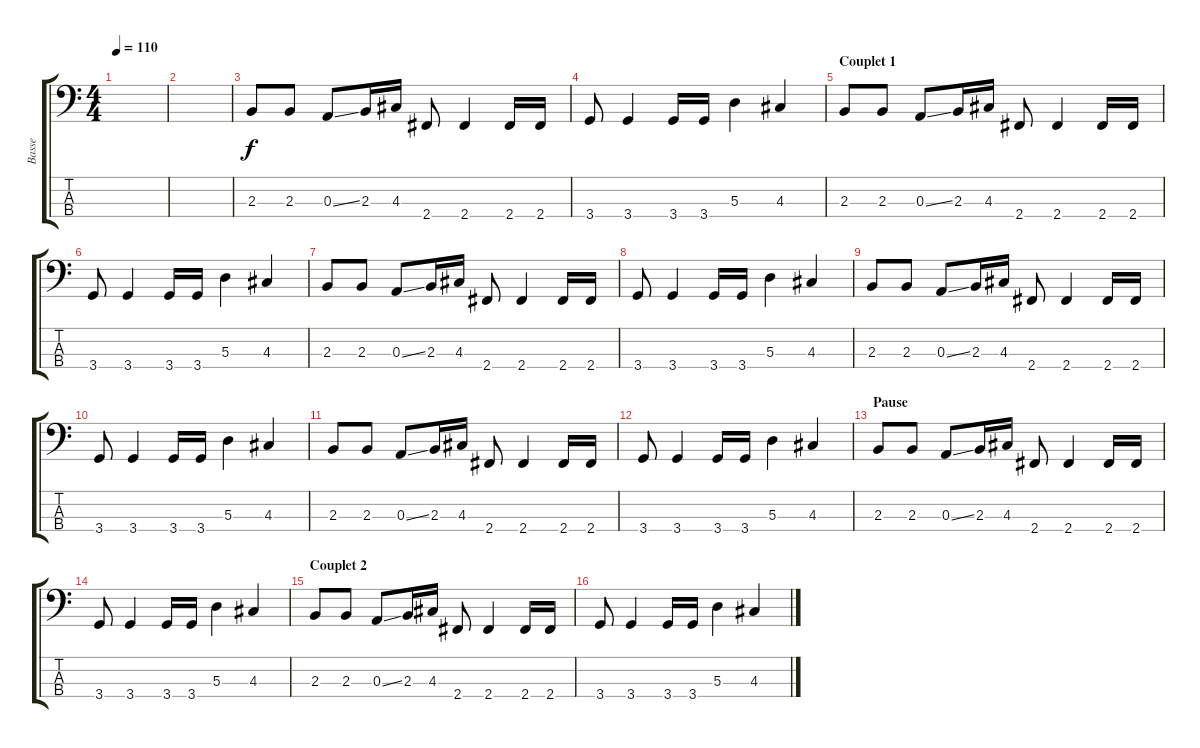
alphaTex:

\track ("Basse" "Basse") {instrument electricbasspick}
\staff {score tabs}
\tuning (G2 D2 A1 E1) {hide}
\ts (4 4)
\tempo 110
\clef f4
\ks c
|
|
2.3.8 2.3.8 0.3{ss}.8 2.3.16 4.3.16 2.4.8 2.4.4 2.4.16 2.4.16 |
3.4.8 3.4.4 3.4.16 3.4.16 5.3.4 4.3.4 |
\section ("" "Couplet 1")
2.3.8 2.3.8 0.3{ss}.8 2.3.16 4.3.16 2.4.8 2.4.4 2.4.16 2.4.16 |
3.4.8 3.4.4 3.4.16 3.4.16 5.3.4 4.3.4 |
2.3.8 2.3.8 0.3{ss}.8 2.3.16 4.3.16 2.4.8 2.4.4 2.4.16 2.4.16 |
3.4.8 3.4.4 3.4.16 3.4.16 5.3.4 4.3.4 |
2.3.8 2.3.8 0.3{ss}.8 2.3.16 4.3.16 2.4.8 2.4.4 2.4.16 2.4.16 |
3.4.8 3.4.4 3.4.16 3.4.16 5.3.4 4.3.4 |
2.3.8 2.3.8 0.3{ss}.8 2.3.16 4.3.16 2.4.8 2.4.4 2.4.16 2.4.16 |
3.4.8 3.4.4 3.4.16 3.4.16 5.3.4 4.3.4 |
\section ("" "Pause ")
2.3.8 2.3.8 0.3{ss}.8 2.3.16 4.3.16 2.4.8 2.4.4 2.4.16 2.4.16 |
3.4.8 3.4.4 3.4.16 3.4.16 5.3.4 4.3.4 |
\section ("" "Couplet 2")
2.3.8 2.3.8 0.3{ss}.8 2.3.16 4.3.16 2.4.8 2.4.4 2.4.16 2.4.16 |
3.4.8 3.4.4 3.4.16 3.4.16 5.3.4 4.3.4
